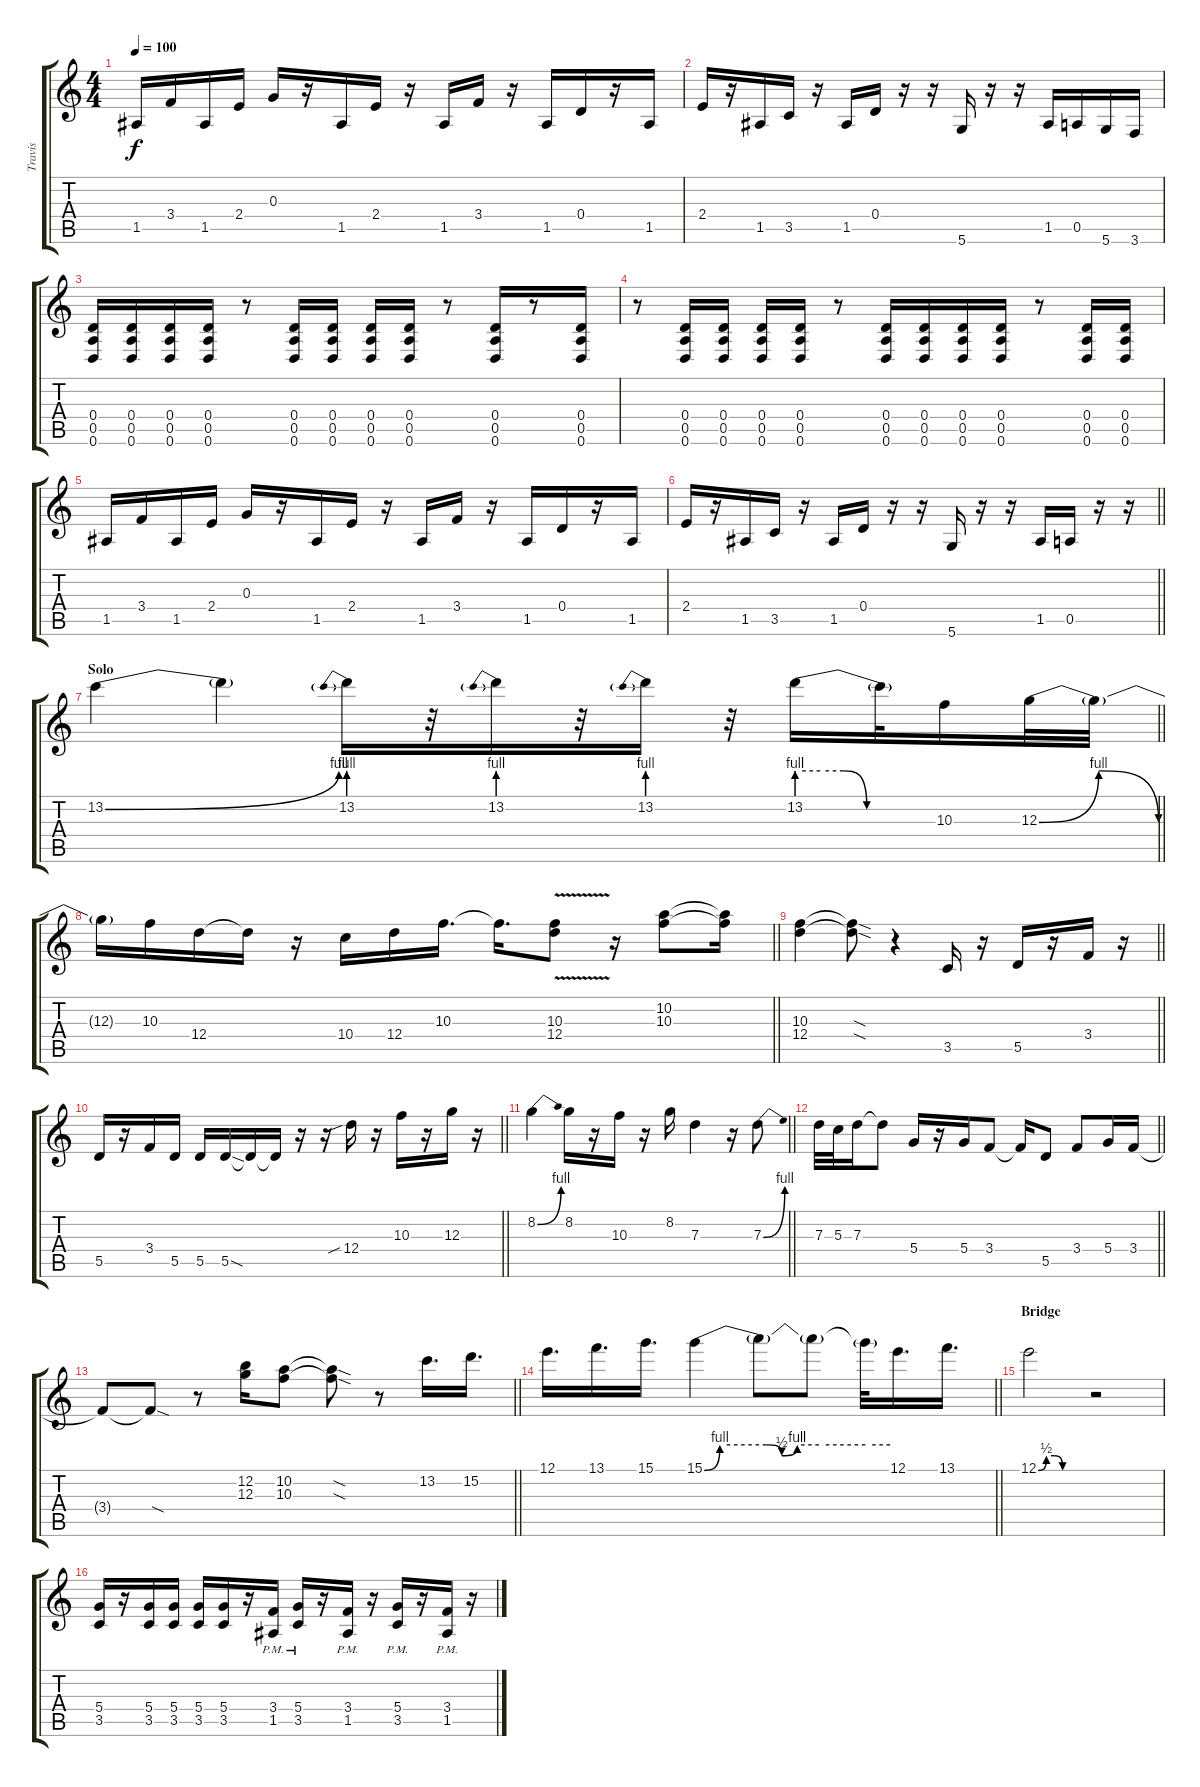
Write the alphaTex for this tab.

\track ("Travis" "Travis") {instrument distortionguitar}
\staff {score tabs}
\tuning (E4 B3 G3 D3 A2 D2) {hide}
\ts (4 4)
\tempo 100
\clef g2
\ks c
1.5.16{dy f} 3.4.16 1.5.16 2.4.16 0.3.16 r.16 1.5.16 2.4.16 r.16 1.5.16 3.4.16 r.16 1.5.16 0.4.16 r.16 1.5.16 |
2.4.16 r.16 1.5.16 3.5.16 r.16 1.5.16 0.4.16 r.16 r.16 5.6.16 r.16 r.16 1.5.16 0.5.16 5.6.16 3.6.16 |
(0.4 0.5 0.6).16 (0.4 0.5 0.6).16 (0.4 0.5 0.6).16 (0.4 0.5 0.6).16 r.8 (0.4 0.5 0.6).16 (0.4 0.5 0.6).16 (0.4 0.5 0.6).16 (0.4 0.5 0.6).16 r.8 (0.4 0.5 0.6).16 r.8 (0.4 0.5 0.6).16 |
r.8 (0.4 0.5 0.6).16 (0.4 0.5 0.6).16 (0.4 0.5 0.6).16 (0.4 0.5 0.6).16 r.8 (0.4 0.5 0.6).16 (0.4 0.5 0.6).16 (0.4 0.5 0.6).16 (0.4 0.5 0.6).16 r.8 (0.4 0.5 0.6).16 (0.4 0.5 0.6).16 |
1.5.16 3.4.16 1.5.16 2.4.16 0.3.16 r.16 1.5.16 2.4.16 r.16 1.5.16 3.4.16 r.16 1.5.16 0.4.16 r.16 1.5.16 |
\barLineRight lightlight
2.4.16 r.16 1.5.16 3.5.16 r.16 1.5.16 0.4.16 r.16 r.16 5.6.16 r.16 r.16 1.5.16 0.5.16 r.16 r.16 |
\section ("" "Solo")
\barLineRight lightlight
13.2{be (bend 0 0 60 4)}.4{instrument overdrivenguitar} 13.2{t}.4 13.2{be (prebend 0 4 60 4)}.16 r.32 13.2{be (prebend 0 4 60 4)}.16 r.32 13.2{be (prebend 0 4 60 4)}.16 r.32 13.2{be (custom 0 4 10 4 20 4 30 0 60 0)}.16 13.2{t}.32 10.3.16 12.3{be (bendrelease 0 0 15 4 45 4 60 0)}.32 12.3{t}.32 |
\barLineRight lightlight
12.3{t}.16 10.3.16 12.4.16 12.4{t}.16 r.16 10.4.16 12.4.16 10.3.16{d} 10.3{t}.16{d} (10.3{v} 12.4{v}).8 r.16 (10.2 10.3).8 (10.2{t} 10.3{t}).16 |
\barLineRight lightlight
(10.3 12.4).4 (10.3{sod t} 12.4{sod t}).8 r.4 3.5.16 r.16 5.5.16 r.16 3.4.16 r.16 |
\barLineRight lightlight
5.5.16 r.16 3.4.16 5.5.16 5.5.16 5.5{sod}.16 5.5{t}.16 5.5{t}.16 r.16 r.16 12.4{sib}.16 r.16 10.3.16 r.16 12.3.16 r.16 |
\barLineRight lightlight
8.2{be (bend 0 0 60 4)}.4 8.2.16 r.16 10.3.16 r.16 8.2.16 7.3.4 r.16 7.3{be (bend 0 0 60 4)}.8 |
\barLineRight lightlight
7.3.32 5.3.32 7.3.16 7.3{t}.8 5.4.16 r.16 5.4.16 3.4.8 3.4{t}.16 5.5.8 3.4.8 5.4.16 3.4.16 |
\barLineRight lightlight
3.4{t}.8 3.4{sod t}.8 r.8 (12.2 12.3).16 (10.2 10.3).8 (10.2{sod t} 10.3{sod t}).8 r.8 13.2.16{d} 15.2.16{d} |
\barLineRight lightlight
12.1.16{d} 13.1.16{d} 15.1.16{d} 15.1{be (custom 0 0 5 4 20 4 25 2 30 4 37 4 52 4 60 4)}.4 15.1{t}.8 15.1{t}.8 15.1{t}.32 12.1.16{d} 13.1.16{d} |
\section ("" "Bridge")
12.1{be (custom 0 0 10 2 20 2 30 0 60 0)}.2 r.2 |
(5.4 3.5).16{instrument distortionguitar} r.16 (5.4 3.5).16 (5.4 3.5).16 (5.4 3.5).16 (5.4 3.5).16 r.16 (3.4{pm} 1.5{pm}).16 (5.4{pm} 3.5{pm}).16 r.16 (3.4{pm} 1.5{pm}).16 r.16 (5.4{pm} 3.5{pm}).16 r.16 (3.4{pm} 1.5{pm}).16 r.16
